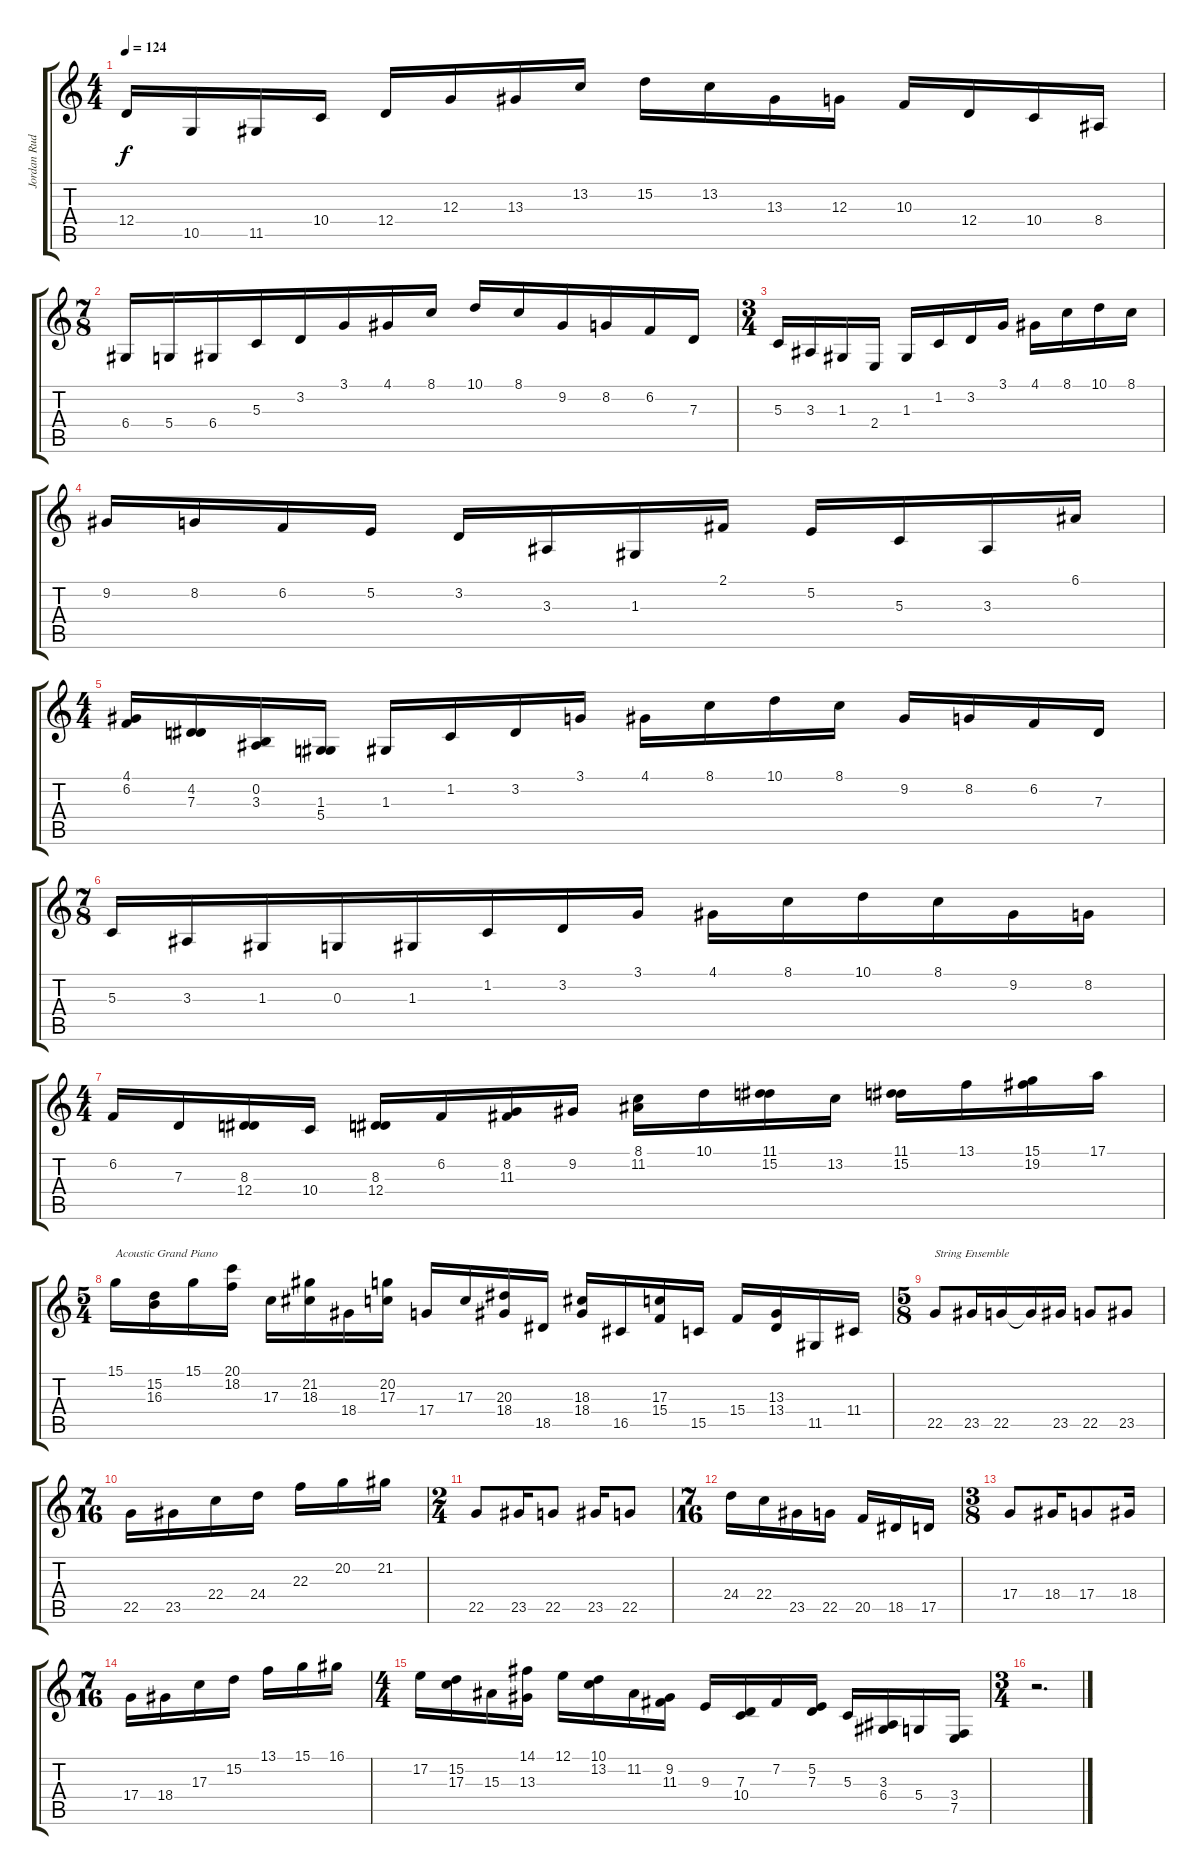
\track ("Jordan Rudess - Keyboard" "Jordan Rud") {instrument stringensemble1}
\staff {score tabs}
\tuning (E4 B3 G3 D3 A2 E2) {hide}
\ts (4 4)
\tempo 124
\clef g2
\ks c
12.4.16{dy f} 10.5.16 11.5.16 10.4.16 12.4.16 12.3.16 13.3.16 13.2.16 15.2.16 13.2.16 13.3.16 12.3.16 10.3.16 12.4.16 10.4.16 8.4.16 |
\ts (7 8)
6.4.16 5.4.16 6.4.16 5.3.16 3.2.16 3.1.16 4.1.16 8.1.16 10.1.16 8.1.16 9.2.16 8.2.16 6.2.16 7.3.16 |
\ts (3 4)
5.3.16 3.3.16 1.3.16 2.4.16 1.3.16 1.2.16 3.2.16 3.1.16 4.1.16 8.1.16 10.1.16 8.1.16 |
9.2.16 8.2.16 6.2.16 5.2.16 3.2.16 3.3.16 1.3.16 2.1.16 5.2.16 5.3.16 3.3.16 6.1.16 |
\ts (4 4)
(4.1 6.2).16 (4.2 7.3).16 (0.2 3.3).16 (1.3 5.4).16 1.3.16 1.2.16 3.2.16 3.1.16 4.1.16 8.1.16 10.1.16 8.1.16 9.2.16 8.2.16 6.2.16 7.3.16 |
\ts (7 8)
5.3.16 3.3.16 1.3.16 0.3.16 1.3.16 1.2.16 3.2.16 3.1.16 4.1.16 8.1.16 10.1.16 8.1.16 9.2.16 8.2.16 |
\ts (4 4)
6.2.16 7.3.16 (8.3 12.4).16 10.4.16 (8.3 12.4).16 6.2.16 (8.2 11.3).16 9.2.16 (8.1 11.2).16 10.1.16 (11.1 15.2).16 13.2.16 (11.1 15.2).16 13.1.16 (15.1 19.2).16 17.1.16 |
\ts (5 4)
15.1.16{txt "Acoustic Grand Piano" instrument acousticgrandpiano} (15.2 16.3).16 15.1.16 (20.1 18.2).16 17.3.16 (21.2 18.3).16 18.4.16 (20.2 17.3).16 17.4.16 17.3.16 (20.3 18.4).16 18.5.16 (18.3 18.4).16 16.5.16 (17.3 15.4).16 15.5.16 15.4.16 (13.3 13.4).16 11.5.16 11.4.16 |
\ts (5 8)
22.5.8{txt "String Ensemble" instrument stringensemble1} 23.5.16 22.5.16 22.5{t}.16 23.5.16 22.5.8 23.5.8 |
\ts (7 16)
22.5.16 23.5.16 22.4.16 24.4.16 22.3.16 20.2.16 21.2.16 |
\ts (2 4)
22.5.8 23.5.16 22.5.8 23.5.16 22.5.8 |
\ts (7 16)
24.4.16 22.4.16 23.5.16 22.5.16 20.5.16 18.5.16 17.5.16 |
\ts (3 8)
17.4.8 18.4.16 17.4.8 18.4.16 |
\ts (7 16)
17.4.16 18.4.16 17.3.16 15.2.16 13.1.16 15.1.16 16.1.16 |
\ts (4 4)
17.2.16 (15.2 17.3).16 15.3.16 (14.1 13.3).16 12.1.16 (10.1 13.2).16 11.2.16 (9.2 11.3).16 9.3.16 (7.3 10.4).16 7.2.16 (5.2 7.3).16 5.3.16 (3.3 6.4).16 5.4.16 (3.4 7.5).16 |
\ts (3 4)
r.2{d}
